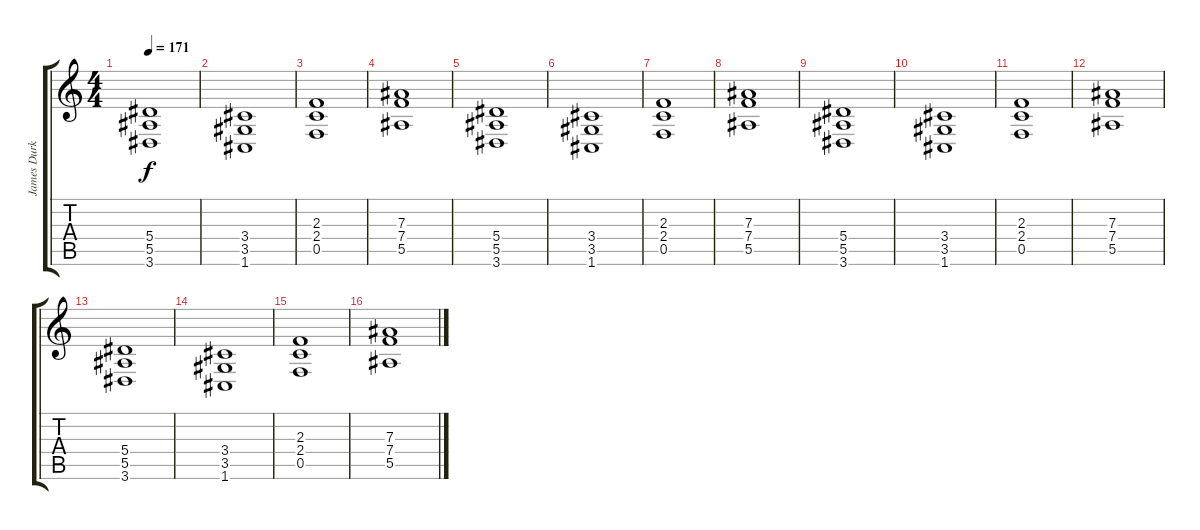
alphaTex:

\track ("James Durkin (Guitar 2)" "James Durk") {instrument overdrivenguitar}
\staff {score tabs}
\tuning (C4 G3 Eb3 Bb2 F2 C2) {hide}
\ts (4 4)
\tempo 171
\clef g2
\ks c
(5.4 5.5 3.6).1{dy f} |
(3.4 3.5 1.6).1 |
(2.3 2.4 0.5).1 |
(7.3 7.4 5.5).1 |
(5.4 5.5 3.6).1 |
(3.4 3.5 1.6).1 |
(2.3 2.4 0.5).1 |
(7.3 7.4 5.5).1 |
(5.4 5.5 3.6).1 |
(3.4 3.5 1.6).1 |
(2.3 2.4 0.5).1 |
(7.3 7.4 5.5).1 |
(5.4 5.5 3.6).1 |
(3.4 3.5 1.6).1 |
(2.3 2.4 0.5).1 |
(7.3 7.4 5.5).1
